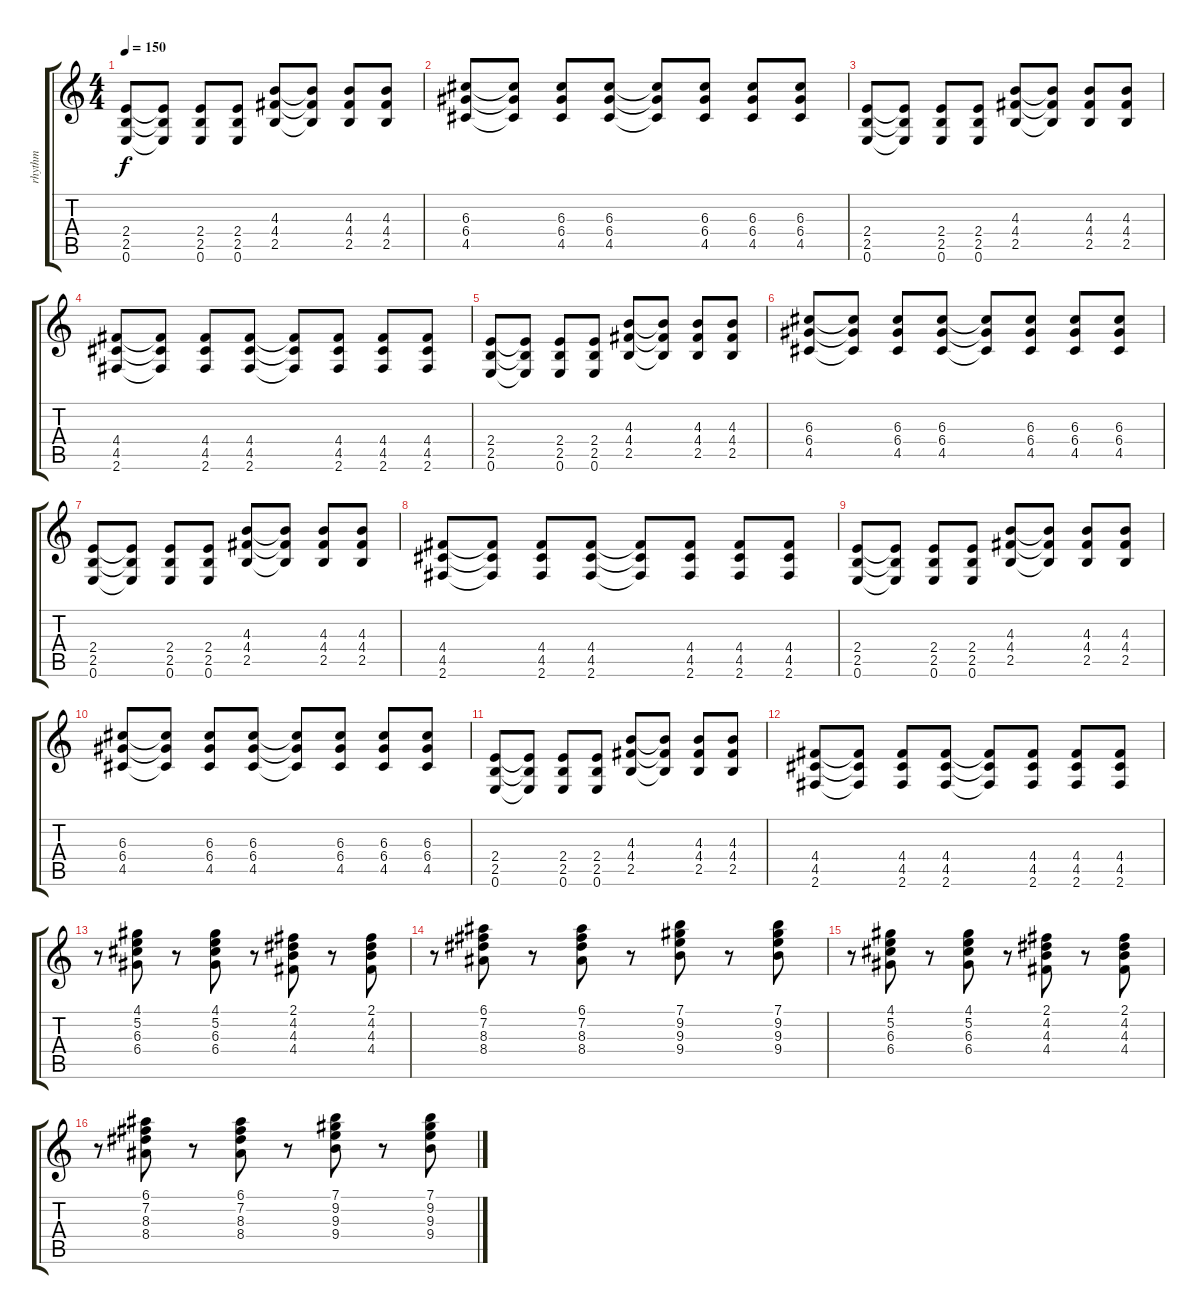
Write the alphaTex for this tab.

\track ("rhythm" "rhythm") {instrument distortionguitar}
\staff {score tabs}
\tuning (E4 B3 G3 D3 A2 E2) {hide}
\ts (4 4)
\tempo 150
\clef g2
\ks c
(2.4 2.5 0.6).8{dy f} (2.4{t} 2.5{t} 0.6{t}).8 (2.4 2.5 0.6).8 (2.4 2.5 0.6).8 (4.3 4.4 2.5).8 (4.3{t} 4.4{t} 2.5{t}).8 (4.3 4.4 2.5).8 (4.3 4.4 2.5).8 |
(6.3 6.4 4.5).8 (6.3{t} 6.4{t} 4.5{t}).8 (6.3 6.4 4.5).8 (6.3 6.4 4.5).8 (6.3{t} 6.4{t} 4.5{t}).8 (6.3 6.4 4.5).8 (6.3 6.4 4.5).8 (6.3 6.4 4.5).8 |
(2.4 2.5 0.6).8 (2.4{t} 2.5{t} 0.6{t}).8 (2.4 2.5 0.6).8 (2.4 2.5 0.6).8 (4.3 4.4 2.5).8 (4.3{t} 4.4{t} 2.5{t}).8 (4.3 4.4 2.5).8 (4.3 4.4 2.5).8 |
(4.4 4.5 2.6).8 (4.4{t} 4.5{t} 2.6{t}).8 (4.4 4.5 2.6).8 (4.4 4.5 2.6).8 (4.4{t} 4.5{t} 2.6{t}).8 (4.4 4.5 2.6).8 (4.4 4.5 2.6).8 (4.4 4.5 2.6).8 |
(2.4 2.5 0.6).8 (2.4{t} 2.5{t} 0.6{t}).8 (2.4 2.5 0.6).8 (2.4 2.5 0.6).8 (4.3 4.4 2.5).8 (4.3{t} 4.4{t} 2.5{t}).8 (4.3 4.4 2.5).8 (4.3 4.4 2.5).8 |
(6.3 6.4 4.5).8 (6.3{t} 6.4{t} 4.5{t}).8 (6.3 6.4 4.5).8 (6.3 6.4 4.5).8 (6.3{t} 6.4{t} 4.5{t}).8 (6.3 6.4 4.5).8 (6.3 6.4 4.5).8 (6.3 6.4 4.5).8 |
(2.4 2.5 0.6).8 (2.4{t} 2.5{t} 0.6{t}).8 (2.4 2.5 0.6).8 (2.4 2.5 0.6).8 (4.3 4.4 2.5).8 (4.3{t} 4.4{t} 2.5{t}).8 (4.3 4.4 2.5).8 (4.3 4.4 2.5).8 |
(4.4 4.5 2.6).8 (4.4{t} 4.5{t} 2.6{t}).8 (4.4 4.5 2.6).8 (4.4 4.5 2.6).8 (4.4{t} 4.5{t} 2.6{t}).8 (4.4 4.5 2.6).8 (4.4 4.5 2.6).8 (4.4 4.5 2.6).8 |
(2.4 2.5 0.6).8 (2.4{t} 2.5{t} 0.6{t}).8 (2.4 2.5 0.6).8 (2.4 2.5 0.6).8 (4.3 4.4 2.5).8 (4.3{t} 4.4{t} 2.5{t}).8 (4.3 4.4 2.5).8 (4.3 4.4 2.5).8 |
(6.3 6.4 4.5).8 (6.3{t} 6.4{t} 4.5{t}).8 (6.3 6.4 4.5).8 (6.3 6.4 4.5).8 (6.3{t} 6.4{t} 4.5{t}).8 (6.3 6.4 4.5).8 (6.3 6.4 4.5).8 (6.3 6.4 4.5).8 |
(2.4 2.5 0.6).8 (2.4{t} 2.5{t} 0.6{t}).8 (2.4 2.5 0.6).8 (2.4 2.5 0.6).8 (4.3 4.4 2.5).8 (4.3{t} 4.4{t} 2.5{t}).8 (4.3 4.4 2.5).8 (4.3 4.4 2.5).8 |
(4.4 4.5 2.6).8 (4.4{t} 4.5{t} 2.6{t}).8 (4.4 4.5 2.6).8 (4.4 4.5 2.6).8 (4.4{t} 4.5{t} 2.6{t}).8 (4.4 4.5 2.6).8 (4.4 4.5 2.6).8 (4.4 4.5 2.6).8 |
r.8 (4.1 5.2 6.3 6.4).8 r.8 (4.1 5.2 6.3 6.4).8 r.8 (2.1 4.2 4.3 4.4).8 r.8 (2.1 4.2 4.3 4.4).8 |
r.8 (6.1 7.2 8.3 8.4).8 r.8 (6.1 7.2 8.3 8.4).8 r.8 (7.1 9.2 9.3 9.4).8 r.8 (7.1 9.2 9.3 9.4).8 |
r.8 (4.1 5.2 6.3 6.4).8 r.8 (4.1 5.2 6.3 6.4).8 r.8 (2.1 4.2 4.3 4.4).8 r.8 (2.1 4.2 4.3 4.4).8 |
r.8 (6.1 7.2 8.3 8.4).8 r.8 (6.1 7.2 8.3 8.4).8 r.8 (7.1 9.2 9.3 9.4).8 r.8 (7.1 9.2 9.3 9.4).8
